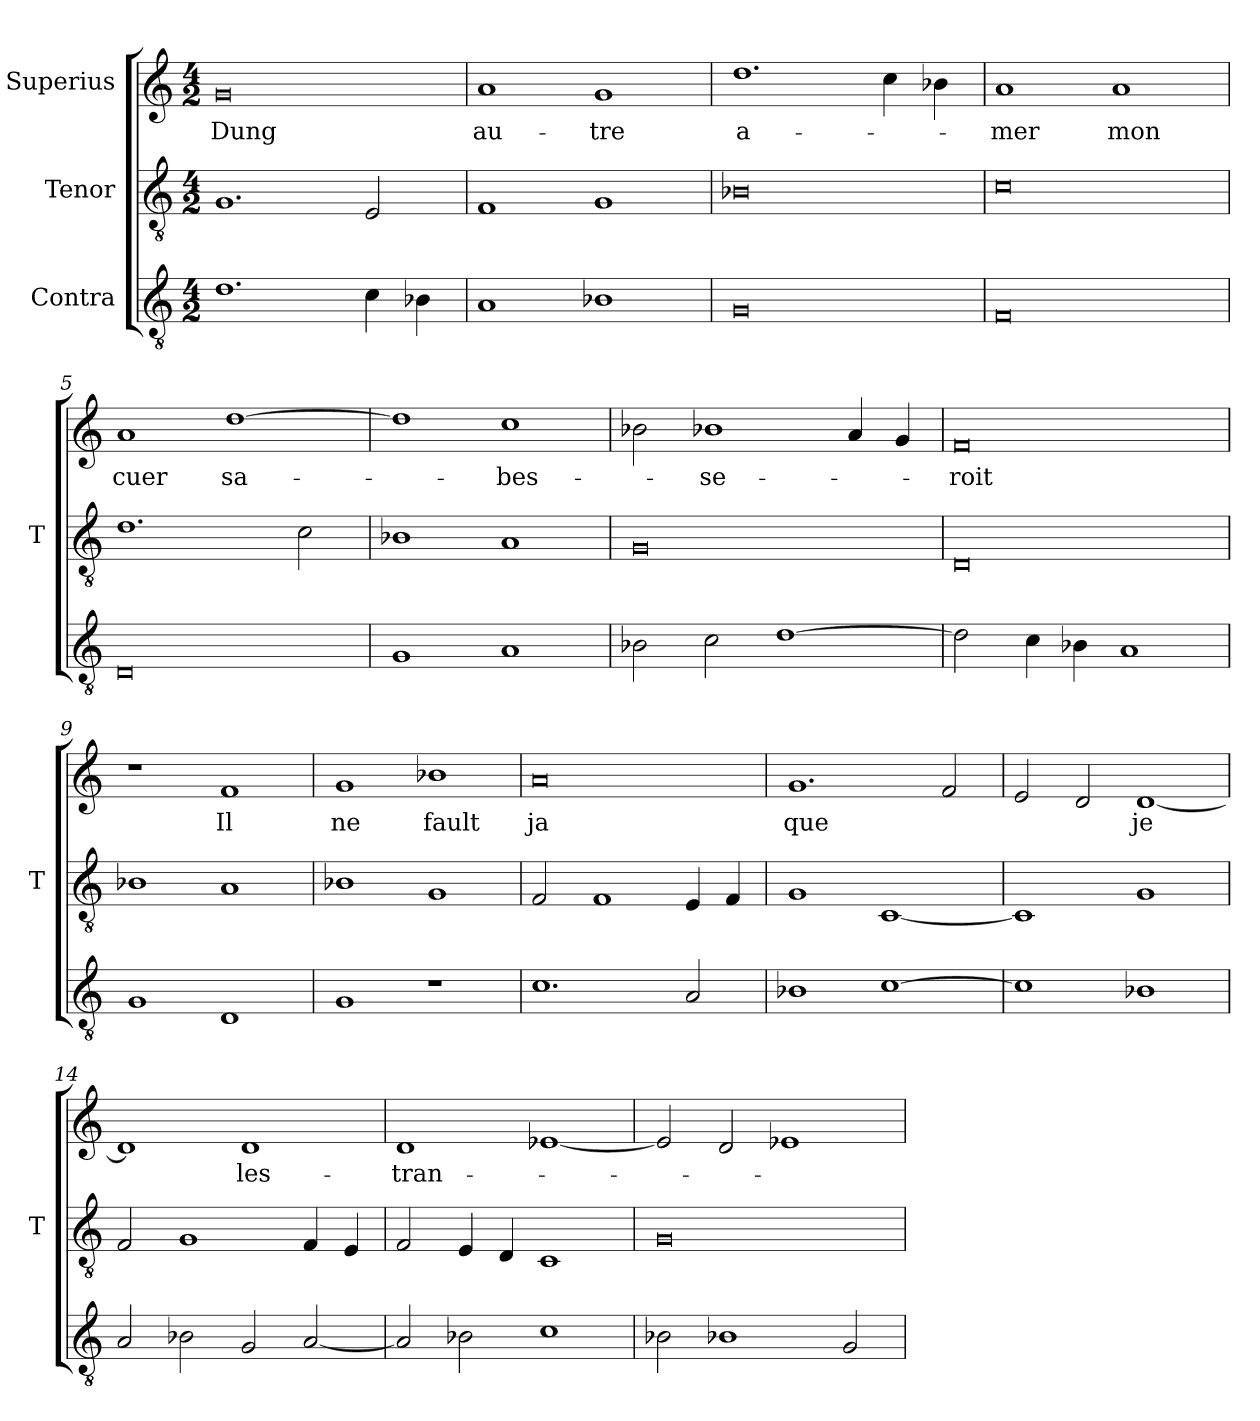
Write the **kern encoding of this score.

**kern	**kern	**kern	**text
*part3	*part2	*part1	*part1
*staff3	*staff2	*staff1	*staff1
*I"Contra	*I"Tenor	*I"Superius	*
*	*I'T	*	*
*clefGv2	*clefGv2	*clefG2	*
*M4/2	*M4/2	*M4/2	*
=1	=1	=1	=1
1.d	1.G	0g	-Dung
4c	2E	.	.
4B-X	.	.	.
=2	=2	=2	=2
1A	1F	1a	au-
1B-X	1G	1g	-tre
=3	=3	=3	=3
0G	0B-X	1.dd	a-
.	.	4cc	.
.	.	4b-X	.
=4	=4	=4	=4
0F	0c	1a	-mer
.	.	1a	-mon
=5	=5	=5	=5
0D	1.d	1a	-cuer
.	.	[1dd	sa-
.	2c	.	.
=6	=6	=6	=6
1G	1B-X	1dd]	.
1A	1A	1cc	-bes-
=7	=7	=7	=7
2B-X	0G	2b-X	.
2c	.	1b-X	-se-
[1d	.	.	.
.	.	4a	.
.	.	4g	.
=8	=8	=8	=8
2d]	0D	0f	-roit
4c	.	.	.
4B-X	.	.	.
1A	.	.	.
=9	=9	=9	=9
1G	1B-X	1r	.
1D	1A	1f	-Il
=10	=10	=10	=10
1G	1B-X	1g	-ne
1r	1G	1b-X	-fault
=11	=11	=11	=11
1.c	2F	0a	-ja
.	1F	.	.
2A	4E	.	.
.	4F	.	.
=12	=12	=12	=12
1B-X	1G	1.g	-que
[1c	[1C	.	.
.	.	2f	.
=13	=13	=13	=13
1c]	1C]	2e	.
.	.	2d	.
1B-X	1G	[1d	-je
=14	=14	=14	=14
2A	2F	1d]	.
2B-X	1G	.	.
2G	.	1d	les-
[2A	4F	.	.
.	4E	.	.
=15	=15	=15	=15
2A]	2F	1d	-tran-
2B-X	4E	.	.
.	4D	.	.
1c	1C	[1e-X	.
=16	=16	=16	=16
2B-X	0G	2e-]	.
1B-X	.	2d	.
.	.	1e-X	.
2G	.	.	.
=	=	=	=
*-	*-	*-	*-
